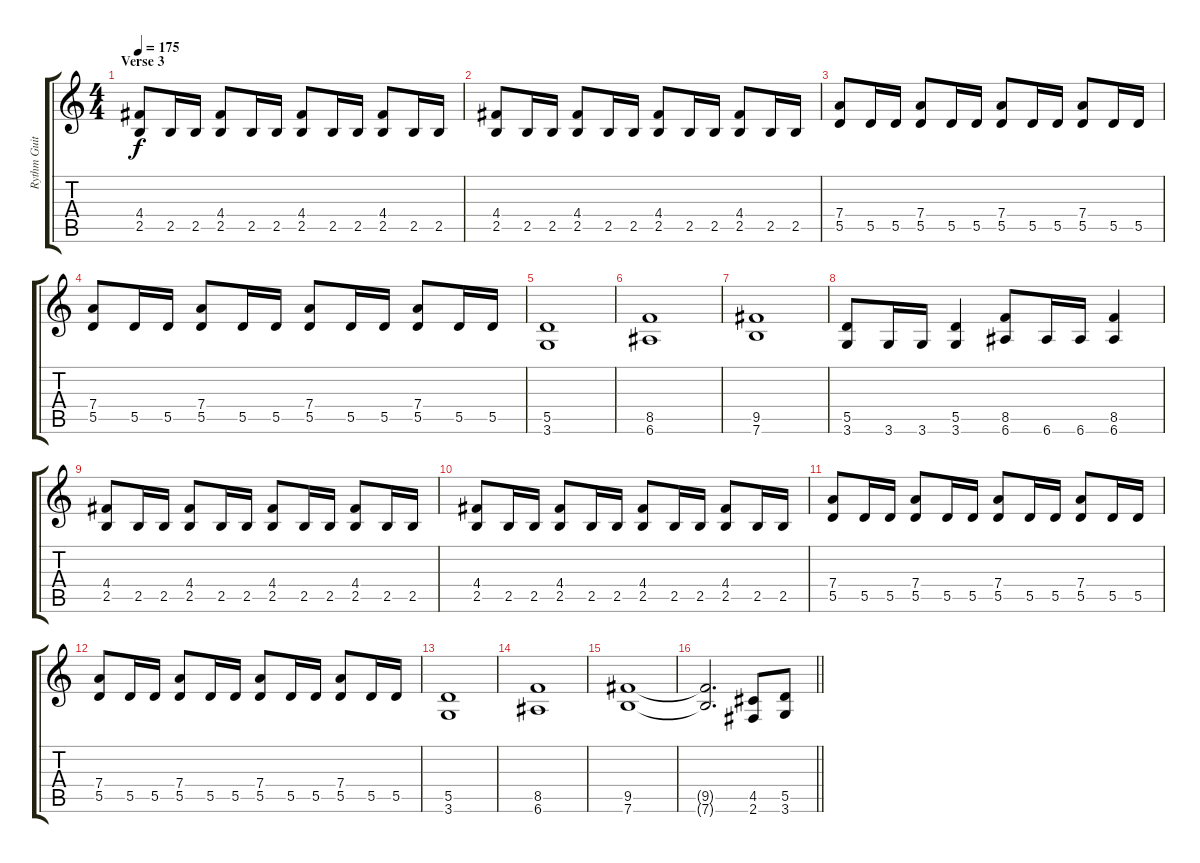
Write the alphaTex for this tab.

\track ("Rythm Guitar" "Rythm Guit") {instrument distortionguitar}
\staff {score tabs}
\tuning (E4 B3 G3 D3 A2 E2) {hide}
\ts (4 4)
\section ("" "Verse 3")
\tempo 175
\clef g2
\ks c
(4.4 2.5).8{dy f} 2.5.16 2.5.16 (4.4 2.5).8 2.5.16 2.5.16 (4.4 2.5).8 2.5.16 2.5.16 (4.4 2.5).8 2.5.16 2.5.16 |
(4.4 2.5).8 2.5.16 2.5.16 (4.4 2.5).8 2.5.16 2.5.16 (4.4 2.5).8 2.5.16 2.5.16 (4.4 2.5).8 2.5.16 2.5.16 |
(7.4 5.5).8 5.5.16 5.5.16 (7.4 5.5).8 5.5.16 5.5.16 (7.4 5.5).8 5.5.16 5.5.16 (7.4 5.5).8 5.5.16 5.5.16 |
(7.4 5.5).8 5.5.16 5.5.16 (7.4 5.5).8 5.5.16 5.5.16 (7.4 5.5).8 5.5.16 5.5.16 (7.4 5.5).8 5.5.16 5.5.16 |
(5.5 3.6).1 |
(8.5 6.6).1 |
(9.5 7.6).1 |
(5.5 3.6).8 3.6.16 3.6.16 (5.5 3.6).4 (8.5 6.6).8 6.6.16 6.6.16 (8.5 6.6).4 |
(4.4 2.5).8 2.5.16 2.5.16 (4.4 2.5).8 2.5.16 2.5.16 (4.4 2.5).8 2.5.16 2.5.16 (4.4 2.5).8 2.5.16 2.5.16 |
(4.4 2.5).8 2.5.16 2.5.16 (4.4 2.5).8 2.5.16 2.5.16 (4.4 2.5).8 2.5.16 2.5.16 (4.4 2.5).8 2.5.16 2.5.16 |
(7.4 5.5).8 5.5.16 5.5.16 (7.4 5.5).8 5.5.16 5.5.16 (7.4 5.5).8 5.5.16 5.5.16 (7.4 5.5).8 5.5.16 5.5.16 |
(7.4 5.5).8 5.5.16 5.5.16 (7.4 5.5).8 5.5.16 5.5.16 (7.4 5.5).8 5.5.16 5.5.16 (7.4 5.5).8 5.5.16 5.5.16 |
(5.5 3.6).1 |
(8.5 6.6).1 |
(9.5 7.6).1 |
\barLineRight lightlight
(9.5{t} 7.6{t}).2{d} (4.5 2.6).8 (5.5 3.6).8
